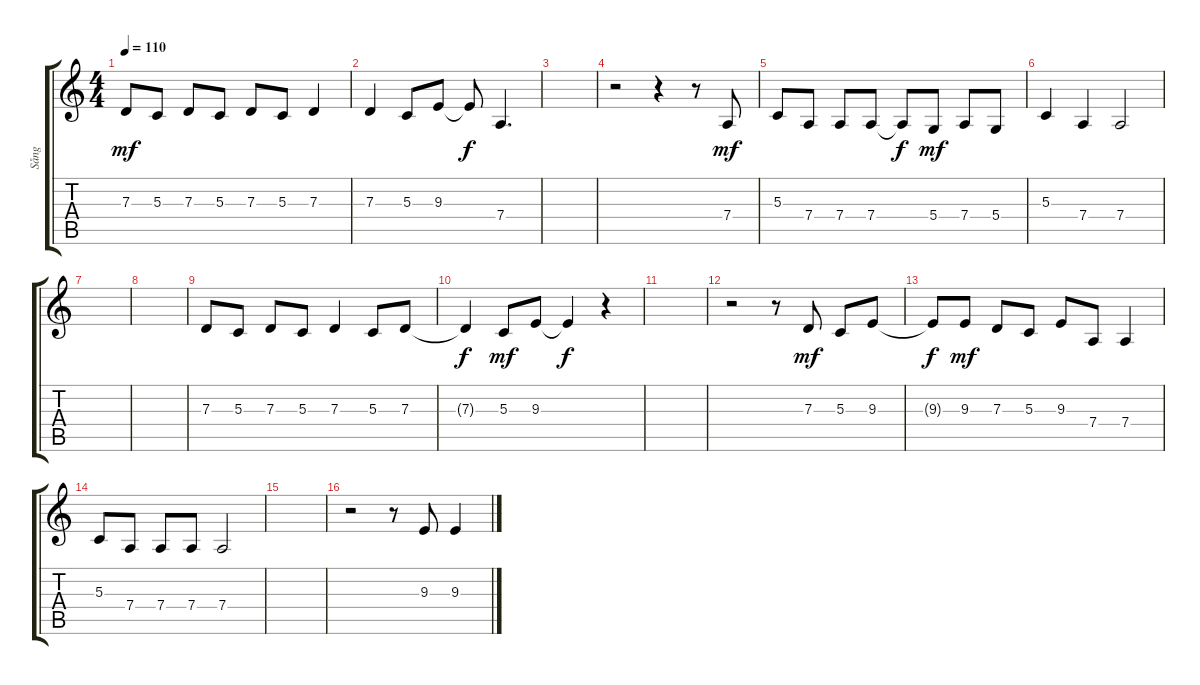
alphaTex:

\track ("Sång" "Sång") {instrument vibraphone}
\staff {score tabs}
\tuning (E4 B3 G3 D3 A2 E2) {hide}
\ts (4 4)
\tempo 110
\clef g2
\ks c
7.3.8{dy mf} 5.3.8 7.3.8 5.3.8 7.3.8 5.3.8 7.3.4 |
7.3.4 5.3.8 9.3.8 9.3{t}.8{dy f} 7.4.4{d} |
|
r.2 r.4 r.8 7.4.8{dy mf} |
5.3.8 7.4.8 7.4.8 7.4.8 7.4{t}.8{dy f} 5.4.8{dy mf} 7.4.8 5.4.8 |
5.3.4 7.4.4 7.4.2 |
|
|
7.3.8 5.3.8 7.3.8 5.3.8 7.3.4 5.3.8 7.3.8 |
7.3{t}.4{dy f} 5.3.8{dy mf} 9.3.8 9.3{t}.4{dy f} r.4 |
|
r.2 r.8 7.3.8{dy mf} 5.3.8 9.3.8 |
9.3{t}.8{dy f} 9.3.8{dy mf} 7.3.8 5.3.8 9.3.8 7.4.8 7.4.4 |
5.3.8 7.4.8 7.4.8 7.4.8 7.4.2 |
|
r.2 r.8 9.3.8 9.3.4
